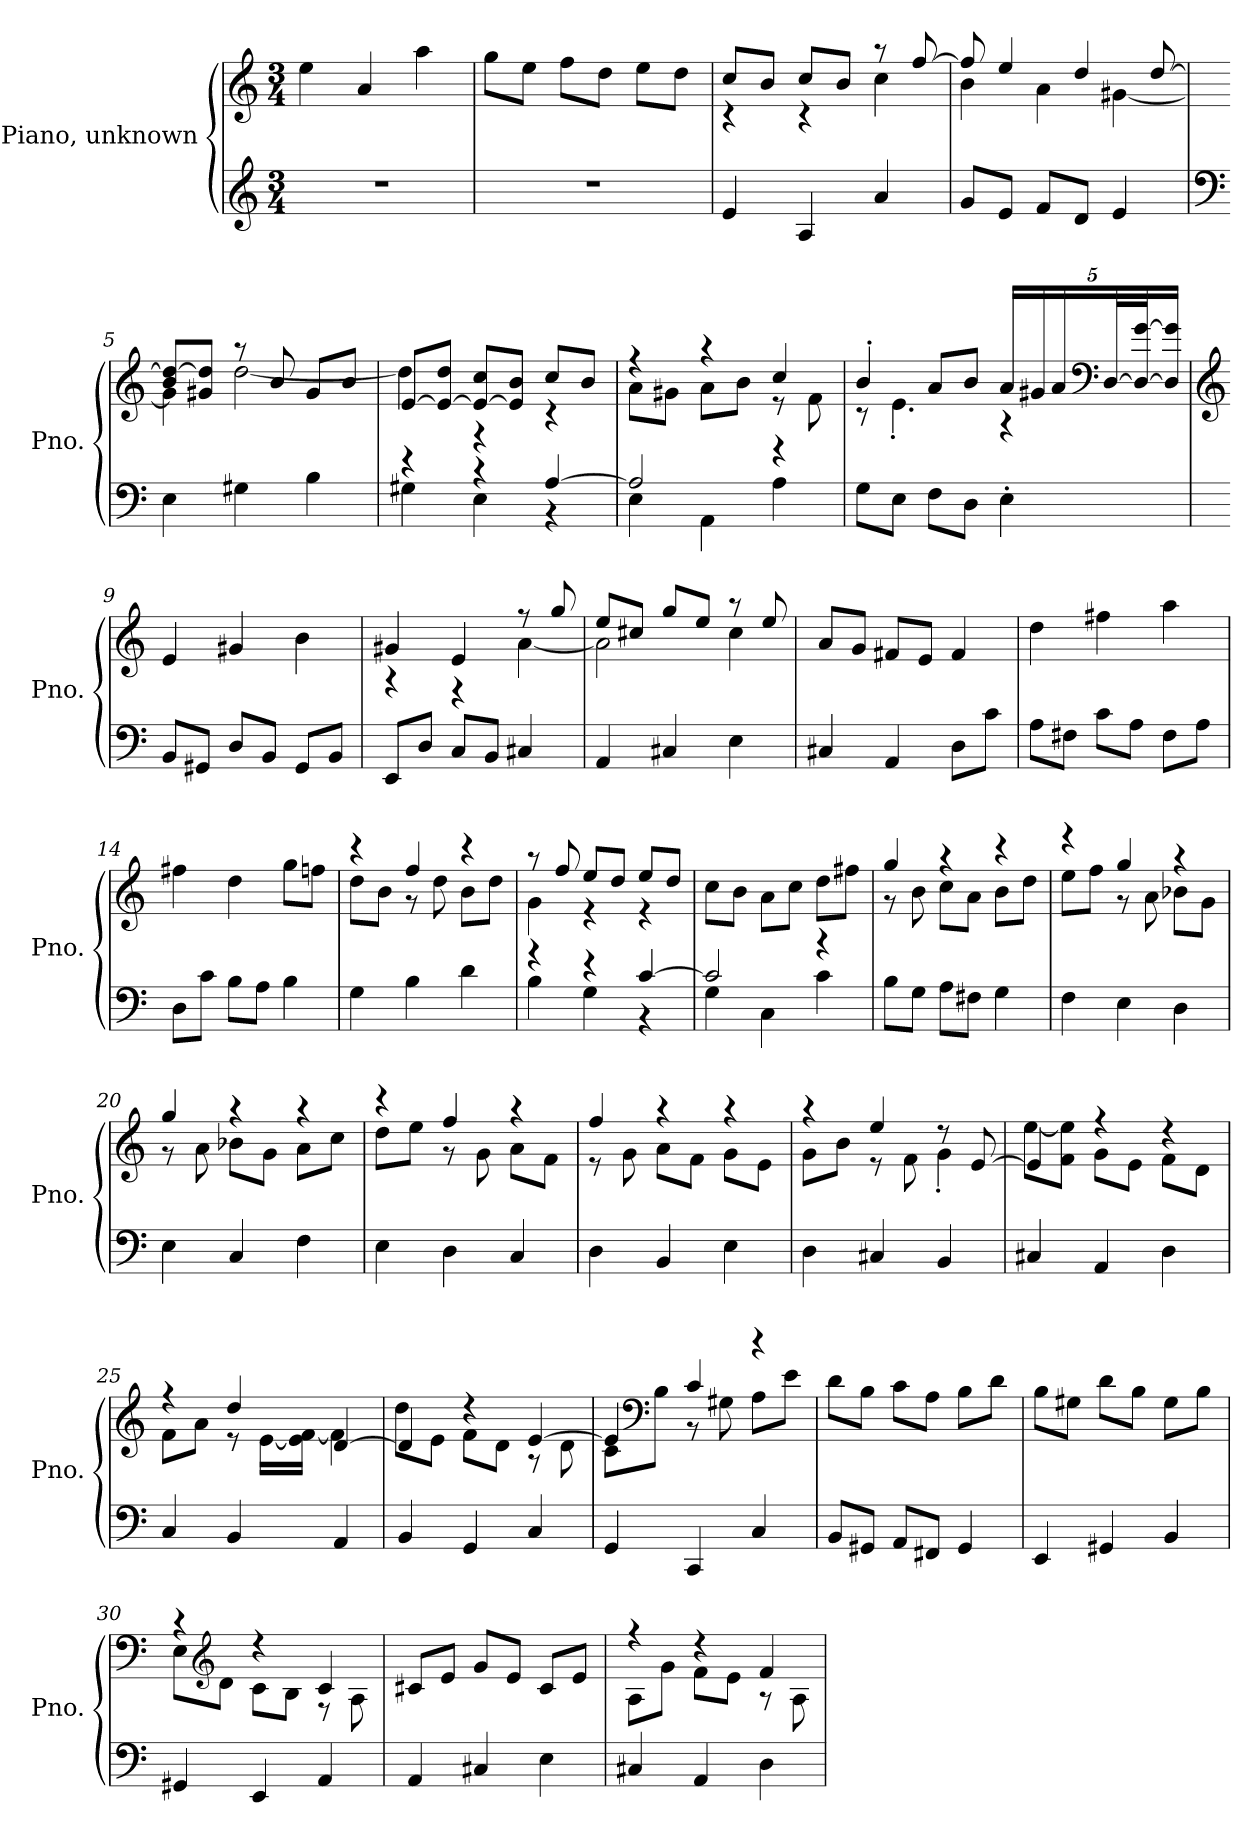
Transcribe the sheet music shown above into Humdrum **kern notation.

**kern	**kern
*part1	*part1
*staff2	*staff1
*I"Piano, unknown	*
*I'Pno.	*
*clefG2	*clefG2
*k[]	*k[]
*M3/4	*M3/4
*MM145	*MM145
=1	=1
2.r	4ee\
.	4a/
.	4aa\
=2	=2
2.r	8gg\L
.	8ee\J
.	8ff\L
.	8dd\J
.	8ee\L
.	8dd\J
=3	=3
*	*^
4e/	8cc/L	4r
.	8b/J	.
4A/	8cc/L	4r
.	8b/J	.
4a/	8r	4cc\
.	[8ff/	.
=4	=4	=4
8g/L	8ff/]	4b\
8e/J	4ee/	.
8f/L	.	4a\
8d/J	4dd/	.
4e/	.	[4g#X\
.	[8dd/	.
=5	=5	=5
*clefF4	*	*
4E\	8b/ 8dd/_L	4g#\]
.	8g#X/ 8dd/]J	.
4G#X\	8r	[2dd\
.	8b/	.
4B\	8g#/L	.
.	8b/J	.
!!LO:LB:g=z	!!
=6	=6	=6
*^	*	*
4r	4G#X\	[8e/L	4dd\]
.	.	8e/_ 8dd/J	.
4r	4E\	8e/_ 8cc/L	4r
.	.	8e/] 8b/J	.
[4A/	4r	8cc/L	4r
.	.	8b/J	.
=7	=7	=7	=7
2A/]	4E\	4r	8a\L
.	.	.	8g#X\J
.	4AA\	4r	8a\L
.	.	.	8b\J
4r	4A\	4cc/	8r
.	.	.	8f\
*v	*v	*	*
=8	=8	=8
8G\L	4b'/	8r
8E\J	.	4.e'\
8F\L	8a/L	.
8D\J	8b/J	.
*	*Xbrackettup	*
4E'\	20a/LL	4r
.	20g#X/	.
.	20a/	.
*	*clefF4	*
.	[40D/L	.
.	40D/_ [40g#/J	.
.	20D/] 20g#/]JJ	.
*	*v	*v
=9	=9
*	*clefG2
8BB/L	4e/
8GG#X/J	.
8D/L	4g#X/
8BB/J	.
8GG#/L	4b\
8BB/J	.
!!LO:LB:g=z
=10	=10
*	*^
8EE/L	4g#X/	4r
8D/J	.	.
8C/L	4e/	4r
8BB/J	.	.
4C#X/	8r	[4a\
.	8gg/	.
=11	=11	=11
4AA/	8ee/L	2a\]
.	8cc#X/J	.
4C#X/	8gg/L	.
.	8ee/J	.
4E\	8r	4cc#\
.	8ee/	.
*	*v	*v
=12	=12
4C#X/	8a/L
.	8g/J
4AA/	8f#X/L
.	8e/J
8D\L	4f#/
8c\J	.
=13	=13
8A\L	4dd\
8F#X\J	.
8c\L	4ff#X\
8A\J	.
8F#\L	4aa\
8A\J	.
=14	=14
8D\L	4ff#X\
8c\J	.
8B\L	4dd\
8A\J	.
4B\	8gg\L
.	8ffn\J
!!LO:LB:g=z
=15	=15
*	*^
4G\	4r	8dd\L
.	.	8b\J
4B\	4ff/	8r
.	.	8dd\
4d\	4r	8b\L
.	.	8dd\J
=16	=16	=16
*^	*	*
4r	4B\	8r	4g\
.	.	8ff/	.
4r	4G\	8ee/L	4r
.	.	8dd/J	.
[4c/	4r	8ee/L	4r
.	.	8dd/J	.
*	*	*v	*v
=17	=17	=17
2c/]	4G\	8cc\L
.	.	8b\J
.	4C\	8a\L
.	.	8cc\J
4r	4c\	8dd\L
.	.	8ff#X\J
*v	*v	*
=18	=18
*	*^
8B\L	4gg/	8r
8G\J	.	8b\
8A\L	4r	8cc\L
8F#X\J	.	8a\J
4G\	4r	8b\L
.	.	8dd\J
=19	=19	=19
4F\	4r	8ee\L
.	.	8ff\J
4E\	4gg/	8r
.	.	8a\
4D\	4r	8b-X\L
.	.	8g\J
=20	=20	=20
4E\	4gg/	8r
.	.	8a\
4C/	4r	8b-X\L
.	.	8g\J
4F\	4r	8a\L
.	.	8cc\J
!!LO:LB:g=z	!!
=21	=21	=21
4E\	4r	8dd\L
.	.	8ee\J
4D\	4ff/	8r
.	.	8g\
4C/	4r	8a\L
.	.	8f\J
=22	=22	=22
4D\	4ff/	8r
.	.	8g\
4BB/	4r	8a\L
.	.	8f\J
4E\	4r	8g\L
.	.	8e\J
=23	=23	=23
4D\	4r	8g\L
.	.	8b\J
4C#X/	4ee/	8r
.	.	8f\
4BB/	8r	4g'\
.	[8e/	.
=24	=24	=24
4C#X/	4e/]	[8ee\L
.	.	8f\ 8ee\]J
4AA/	4r	8g\L
.	.	8e\J
4D\	4r	8f\L
.	.	8d\J
=25	=25	=25
4C/	4r	8f\L
.	.	8a\J
4BB/	4dd/	8r
.	.	[16e\LL
.	.	16e\] [16f\JJ
4AA/	[4d/	4f\]
=26	=26	=26
4BB/	4d/]	8dd\L
.	.	8e\J
4GG/	4r	8f\L
.	.	8d\J
4C/	[4e/	8r
.	.	8d\
!!LO:LB:g=z	!!
=27	=27	=27
4GG/	4e/]	8c\L
*	*clefF4	*
.	.	8B\J
4CC/	4c/	8r
.	.	8G#X\
4C/	4r	8A\L
.	.	8e\J
*	*v	*v
=28	=28
8BB/L	8d\L
8GG#X/J	8B\J
8AA/L	8c\L
8FF#X/J	8A\J
4GG#/	8B\L
.	8d\J
=29	=29
4EE/	8B\L
.	8G#X\J
4GG#X/	8d\L
.	8B\J
4BB/	8G#\L
.	8B\J
=30	=30
*	*^
4GG#X/	4r	8E\L
*	*clefG2	*
.	.	8d\J
4EE/	4r	8c\L
.	.	8B\J
4AA/	4c/	8r
.	.	8A\
*	*v	*v
=31	=31
4AA/	8c#X/L
.	8e/J
4C#X/	8g/L
.	8e/J
4E\	8c#/L
.	8e/J
!!LO:PB:g=z
=32	=32
*	*^
4C#X/	4r	8A\L
.	.	8g\J
4AA/	4r	8f\L
.	.	8e\J
4D\	4f/	8r
.	.	8A\
*	*v	*v
=	=
*-	*-
